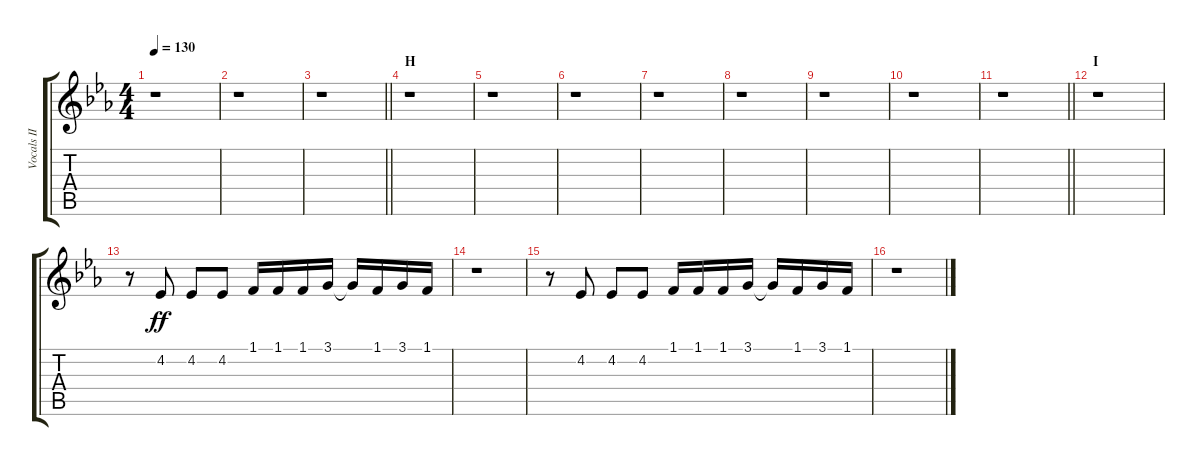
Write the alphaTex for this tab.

\track ("Vocals II" "Vocals II") {instrument voiceoohs}
\staff {score tabs}
\tuning (E4 B3 G3 D3 A2 E2) {hide}
\ts (4 4)
\tempo 130
\clef g2
\ks eb
r.1{dy ff} |
r.1 |
\barLineRight lightlight
r.1 |
\section ("" "H")
r.1 |
r.1 |
r.1 |
r.1 |
r.1 |
r.1 |
r.1 |
\barLineRight lightlight
r.1 |
\section ("" "I")
r.1 |
r.8 4.2.8 4.2.8 4.2.8 1.1.16 1.1.16 1.1.16 3.1.16 3.1{t}.16 1.1.16 3.1.16 1.1.16 |
r.1 |
r.8 4.2.8 4.2.8 4.2.8 1.1.16 1.1.16 1.1.16 3.1.16 3.1{t}.16 1.1.16 3.1.16 1.1.16 |
r.1
